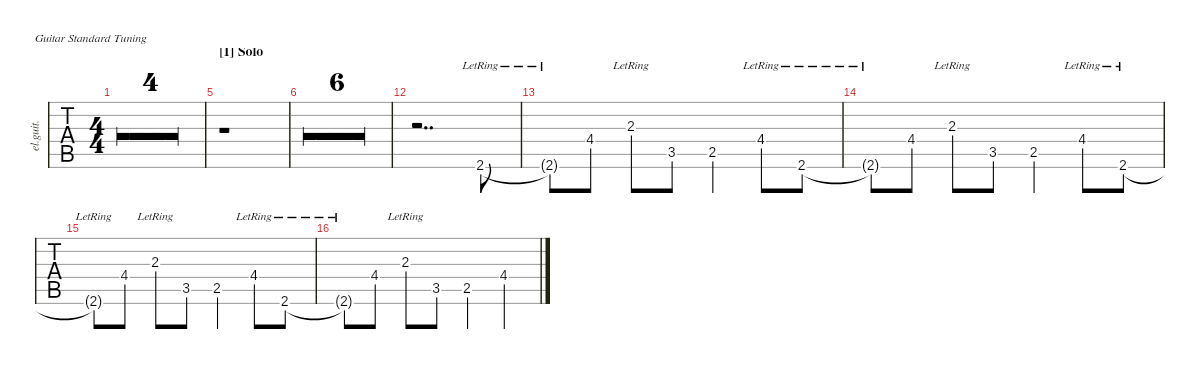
\defaultSystemsLayout 4
\hideDynamics
\bracketExtendMode nobrackets
\otherSystemsTrackNameOrientation horizontal
\track ("Clean Guitar 1" "el.guit.") {defaultSystemsLayout 4 multiBarRest instrument electricguitarclean}
\staff {tabs}
\tuning (E4 B3 G3 D3 A2 E2)
\ts (4 4)
\tempo 125
\clef g2
\ks c
r.1{dy mf} |
r.1 |
r.1 |
r.1 |
\section ("I" "Solo")
r.1 |
r.1 |
r.1 |
r.1 |
r.1 |
r.1 |
r.1 |
r.2{dd} 2.6{lr acc #}.8 |
2.6{lr t acc #}.8 4.4{acc #}.8 2.3{lr}.8 3.5.8 2.5.4 4.4{lr acc #}.8 2.6{lr acc #}.8 |
2.6{lr t acc #}.8 4.4{acc #}.8 2.3{lr}.8 3.5.8 2.5.4 4.4{lr acc #}.8 2.6{lr acc #}.8 |
2.6{lr t acc #}.8 4.4{acc #}.8 2.3{lr}.8 3.5.8 2.5.4 4.4{lr acc #}.8 2.6{lr acc #}.8 |
2.6{lr t acc #}.8 4.4{acc #}.8 2.3{lr}.8 3.5.8 2.5.4 4.4{acc #}.4
